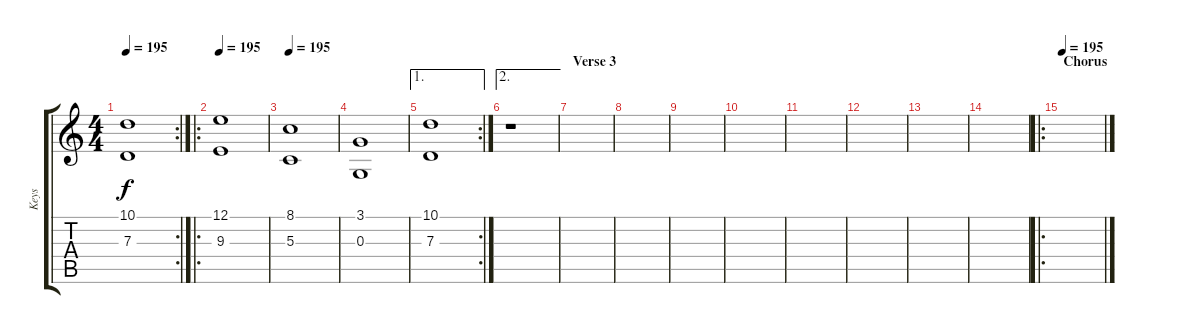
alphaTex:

\track ("Keys" "Keys") {instrument stringensemble1}
\staff {score tabs}
\tuning (E4 B3 G3 D3 A2 E2) {hide}
\rc 2
\ts (4 4)
\tempo 195
\clef g2
\ks c
(10.1 7.3).1{dy f} |
\ro
\tempo 195
(12.1 9.3).1 |
\tempo 195
(8.1 5.3).1 |
(3.1 0.3).1 |
\ae 1
\rc 2
(10.1 7.3).1 |
\ae 2
r.1 |
\section ("" "Verse 3")
|
|
|
|
|
|
|
|
\ro
\section ("" "Chorus")
\tempo 195
